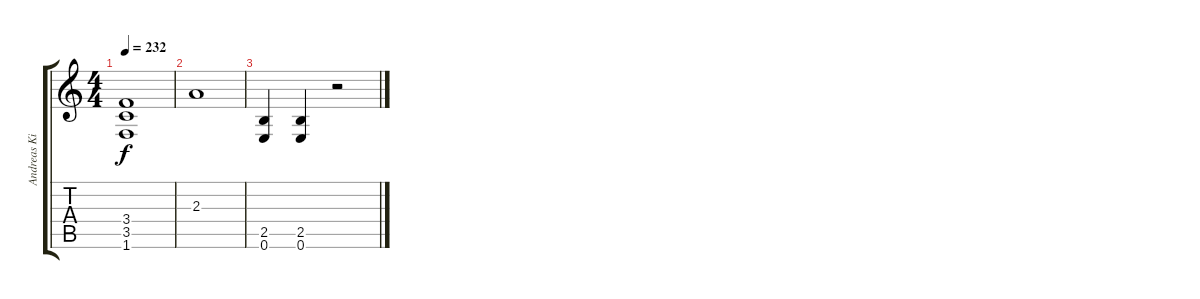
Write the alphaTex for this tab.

\track ("Andreas Kisser" "Andreas Ki") {instrument distortionguitar}
\staff {score tabs}
\tuning (E4 B3 G3 D3 A2 E2) {hide}
\ts (4 4)
\tempo 232
\clef g2
\ks c
(3.4 3.5 1.6).1{dy f} |
2.3.1 |
(2.5 0.6).4 (2.5 0.6).4 r.2
